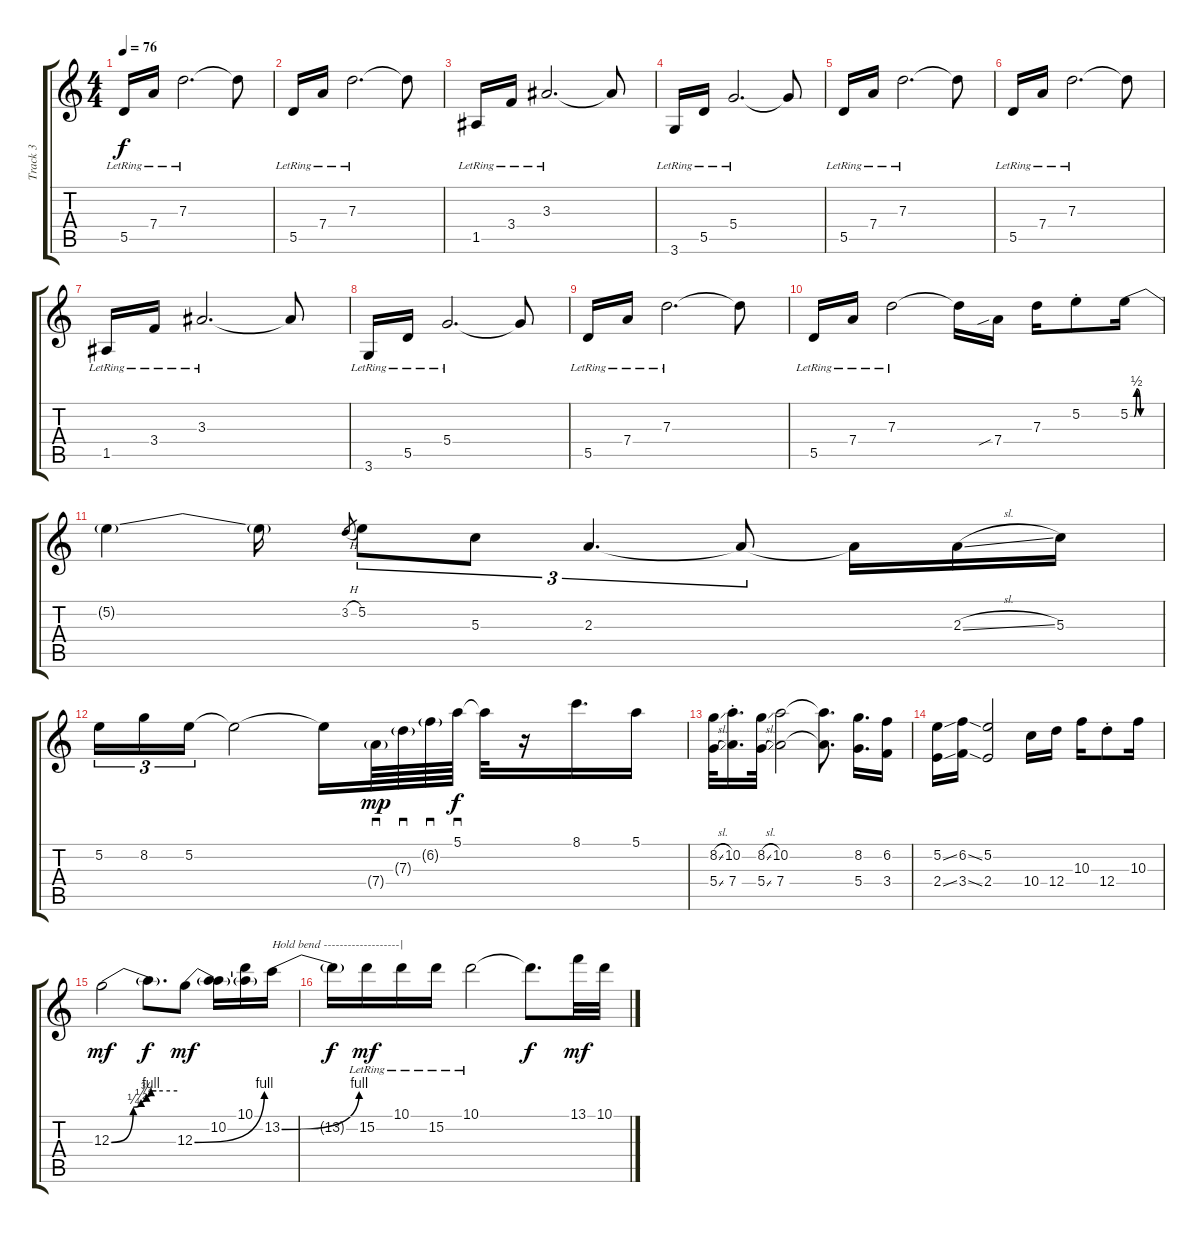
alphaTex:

\track ("Track 3" "Track 3") {instrument acousticguitarsteel}
\staff {score tabs}
\tuning (E4 B3 G3 D3 A2 E2) {hide}
\ts (4 4)
\tempo 76
\clef g2
\ks c
5.5{lr}.16{dy f} 7.4{lr}.16 7.3{lr}.2{d} 7.3{t}.8 |
5.5{lr}.16 7.4{lr}.16 7.3{lr}.2{d} 7.3{t}.8 |
1.5{lr}.16 3.4{lr}.16 3.3{lr}.2{d} 3.3{t}.8 |
3.6{lr}.16 5.5{lr}.16 5.4{lr}.2{d} 5.4{t}.8 |
5.5{lr}.16 7.4{lr}.16 7.3{lr}.2{d} 7.3{t}.8 |
5.5{lr}.16 7.4{lr}.16 7.3{lr}.2{d} 7.3{t}.8 |
1.5{lr}.16 3.4{lr}.16 3.3{lr}.2{d} 3.3{t}.8 |
3.6{lr}.16 5.5{lr}.16 5.4{lr}.2{d} 5.4{t}.8 |
5.5{lr}.16 7.4{lr}.16 7.3{lr}.2{d} 7.3{t}.8 |
5.5{lr}.16 7.4{lr}.16 7.3{lr}.2 7.3{t}.16 7.4{sib}.16{volume 16 instrument electricguitarjazz} 7.3.16 5.2{st}.8 5.2{be (custom 0 0 8 0 13 2 21 0 60 0)}.16 |
5.2{t}.4 5.2{t}.16 3.2{h}.8{gr} 5.2.8{tu (3 2)} 5.3.8{tu (3 2)} 2.3.4{d tu (3 2)} 2.3{t}.8{tu (3 2)} 2.3{t}.16 2.3{sl}.16 5.3.16 |
5.2.16{tu (3 2)} 8.2.16{tu (3 2)} 5.2.16{tu (3 2)} 5.2{t}.2 5.2{t}.16 7.4{g}.64{sd dy mp} 7.3{g}.64{sd} 6.2{g}.64{sd} 5.1.64{sd dy f} 5.1{t}.32 r.16 8.1.16{d} 5.1.16 |
(8.2{sl} 5.4{sl}).32 (10.2{st} 7.4{st}).16{d} (8.2{sl} 5.4{sl}).32 (10.2 7.4).2 (10.2{t} 7.4{t}).8{d} (8.2 5.4).16{d} (6.2 3.4).16 |
(5.2{ss} 2.4{ss}).16 (6.2{ss} 3.4{ss}).16 (5.2 2.4).2 10.4.16 12.4.16 10.3.16 12.4{st}.8 10.3.16 |
12.3{be (custom 0 0 20 1 27 2 32 3 36 4 41 4 60 4)}.2{dy mf} 12.3{t}.8{d dy f} 12.3{be (bend 0 0 60 4)}.8{dy mf} (10.2 12.3{t}).16 (10.1 12.3{t}).16 13.2{be (bend 0 0 60 4)}.16{txt "Hold bend -------------------|"} |
13.2{t}.16{dy f} 15.2{lr}.16{dy mf} 10.1{lr}.16 15.2{lr}.16 10.1{lr}.2 10.1{t}.8{d dy f} 13.1.32{dy mf} 10.1.32
